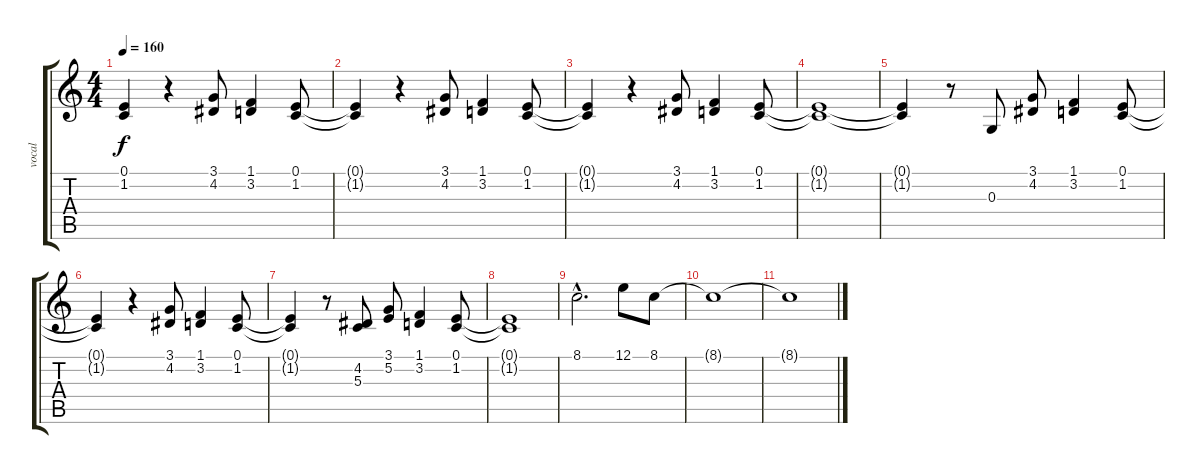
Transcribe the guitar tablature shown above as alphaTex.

\track ("vocal" "vocal") {instrument panflute}
\staff {score tabs}
\tuning (E4 B3 G3 D3 A2 E2) {hide}
\ts (4 4)
\tempo 160
\clef g2
\ks c
(0.1{t} 1.2{t}).4{dy f} r.4 (3.1 4.2).8 (1.1 3.2).4 (0.1 1.2).8 |
(0.1{t} 1.2{t}).4 r.4 (3.1 4.2).8 (1.1 3.2).4 (0.1 1.2).8 |
(0.1{t} 1.2{t}).4 r.4 (3.1 4.2).8 (1.1 3.2).4 (0.1 1.2).8 |
(0.1{t} 1.2{t}).1 |
(0.1{t} 1.2{t}).4 r.8 0.3.8 (3.1 4.2).8 (1.1 3.2).4 (0.1 1.2).8 |
(0.1{t} 1.2{t}).4 r.4 (3.1 4.2).8 (1.1 3.2).4 (0.1 1.2).8 |
(0.1{t} 1.2{t}).4 r.8 (4.2 5.3).8 (3.1 5.2).8 (1.1 3.2).4 (0.1 1.2).8 |
(0.1{t} 1.2{t}).1 |
8.1{hac}.2{d} 12.1.8 8.1.8 |
8.1{t}.1 |
8.1{t}.1
